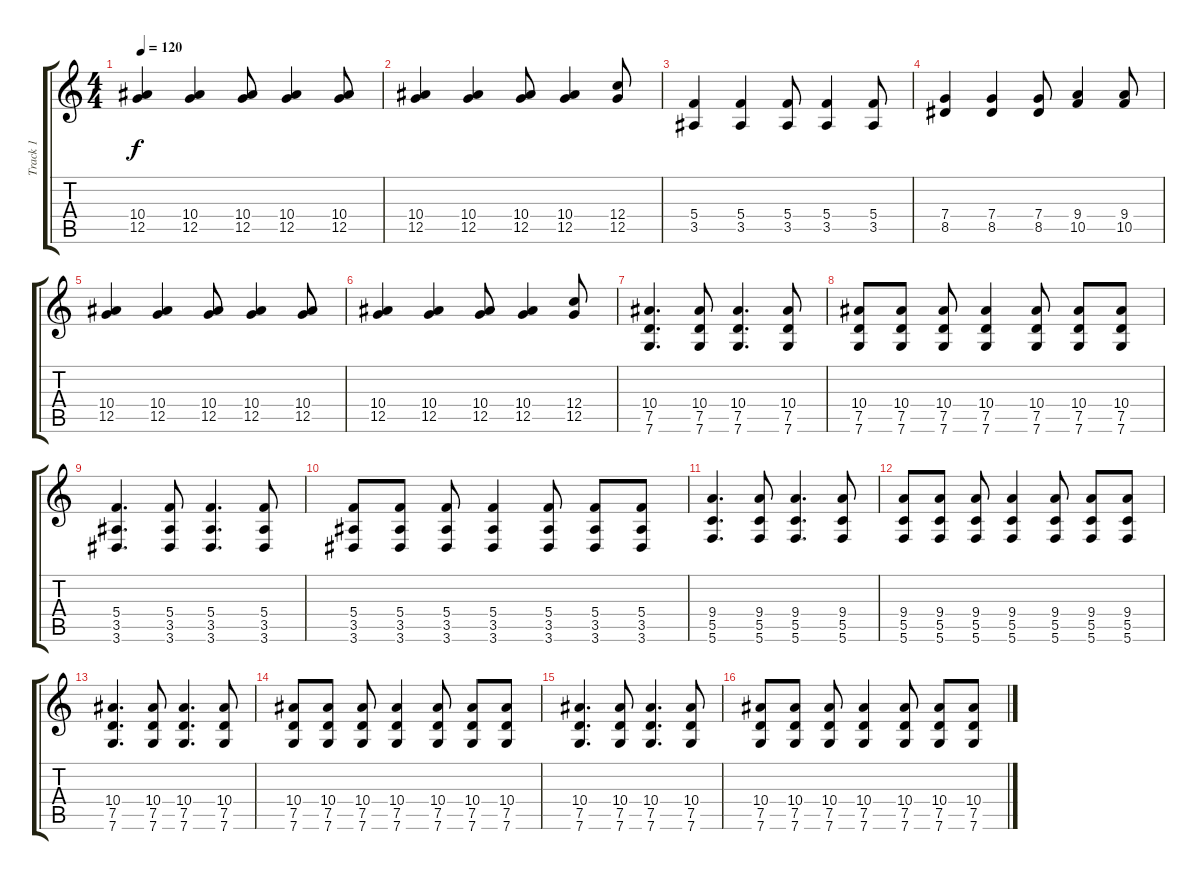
\track ("Track 1" "Track 1") {instrument electricguitarjazz}
\staff {score tabs}
\tuning (D4 A3 F3 C3 G2 C2) {hide}
\ts (4 4)
\tempo 120
\clef g2
\ks c
(10.4 12.5).4{dy f} (10.4 12.5).4 (10.4 12.5).8 (10.4 12.5).4 (10.4 12.5).8 |
(10.4 12.5).4 (10.4 12.5).4 (10.4 12.5).8 (10.4 12.5).4 (12.4 12.5).8 |
(5.4 3.5).4 (5.4 3.5).4 (5.4 3.5).8 (5.4 3.5).4 (5.4 3.5).8 |
(7.4 8.5).4 (7.4 8.5).4 (7.4 8.5).8 (9.4 10.5).4 (9.4 10.5).8 |
(10.4 12.5).4 (10.4 12.5).4 (10.4 12.5).8 (10.4 12.5).4 (10.4 12.5).8 |
(10.4 12.5).4 (10.4 12.5).4 (10.4 12.5).8 (10.4 12.5).4 (12.4 12.5).8 |
(10.4 7.5 7.6).4{d} (10.4 7.5 7.6).8 (10.4 7.5 7.6).4{d} (10.4 7.5 7.6).8 |
(10.4 7.5 7.6).8 (10.4 7.5 7.6).8 (10.4 7.5 7.6).8 (10.4 7.5 7.6).4 (10.4 7.5 7.6).8 (10.4 7.5 7.6).8 (10.4 7.5 7.6).8 |
(5.4 3.5 3.6).4{d} (5.4 3.5 3.6).8 (5.4 3.5 3.6).4{d} (5.4 3.5 3.6).8 |
(5.4 3.5 3.6).8 (5.4 3.5 3.6).8 (5.4 3.5 3.6).8 (5.4 3.5 3.6).4 (5.4 3.5 3.6).8 (5.4 3.5 3.6).8 (5.4 3.5 3.6).8 |
(9.4 5.5 5.6).4{d} (9.4 5.5 5.6).8 (9.4 5.5 5.6).4{d} (9.4 5.5 5.6).8 |
(9.4 5.5 5.6).8 (9.4 5.5 5.6).8 (9.4 5.5 5.6).8 (9.4 5.5 5.6).4 (9.4 5.5 5.6).8 (9.4 5.5 5.6).8 (9.4 5.5 5.6).8 |
(10.4 7.5 7.6).4{d} (10.4 7.5 7.6).8 (10.4 7.5 7.6).4{d} (10.4 7.5 7.6).8 |
(10.4 7.5 7.6).8 (10.4 7.5 7.6).8 (10.4 7.5 7.6).8 (10.4 7.5 7.6).4 (10.4 7.5 7.6).8 (10.4 7.5 7.6).8 (10.4 7.5 7.6).8 |
(10.4 7.5 7.6).4{d} (10.4 7.5 7.6).8 (10.4 7.5 7.6).4{d} (10.4 7.5 7.6).8 |
(10.4 7.5 7.6).8 (10.4 7.5 7.6).8 (10.4 7.5 7.6).8 (10.4 7.5 7.6).4 (10.4 7.5 7.6).8 (10.4 7.5 7.6).8 (10.4 7.5 7.6).8
